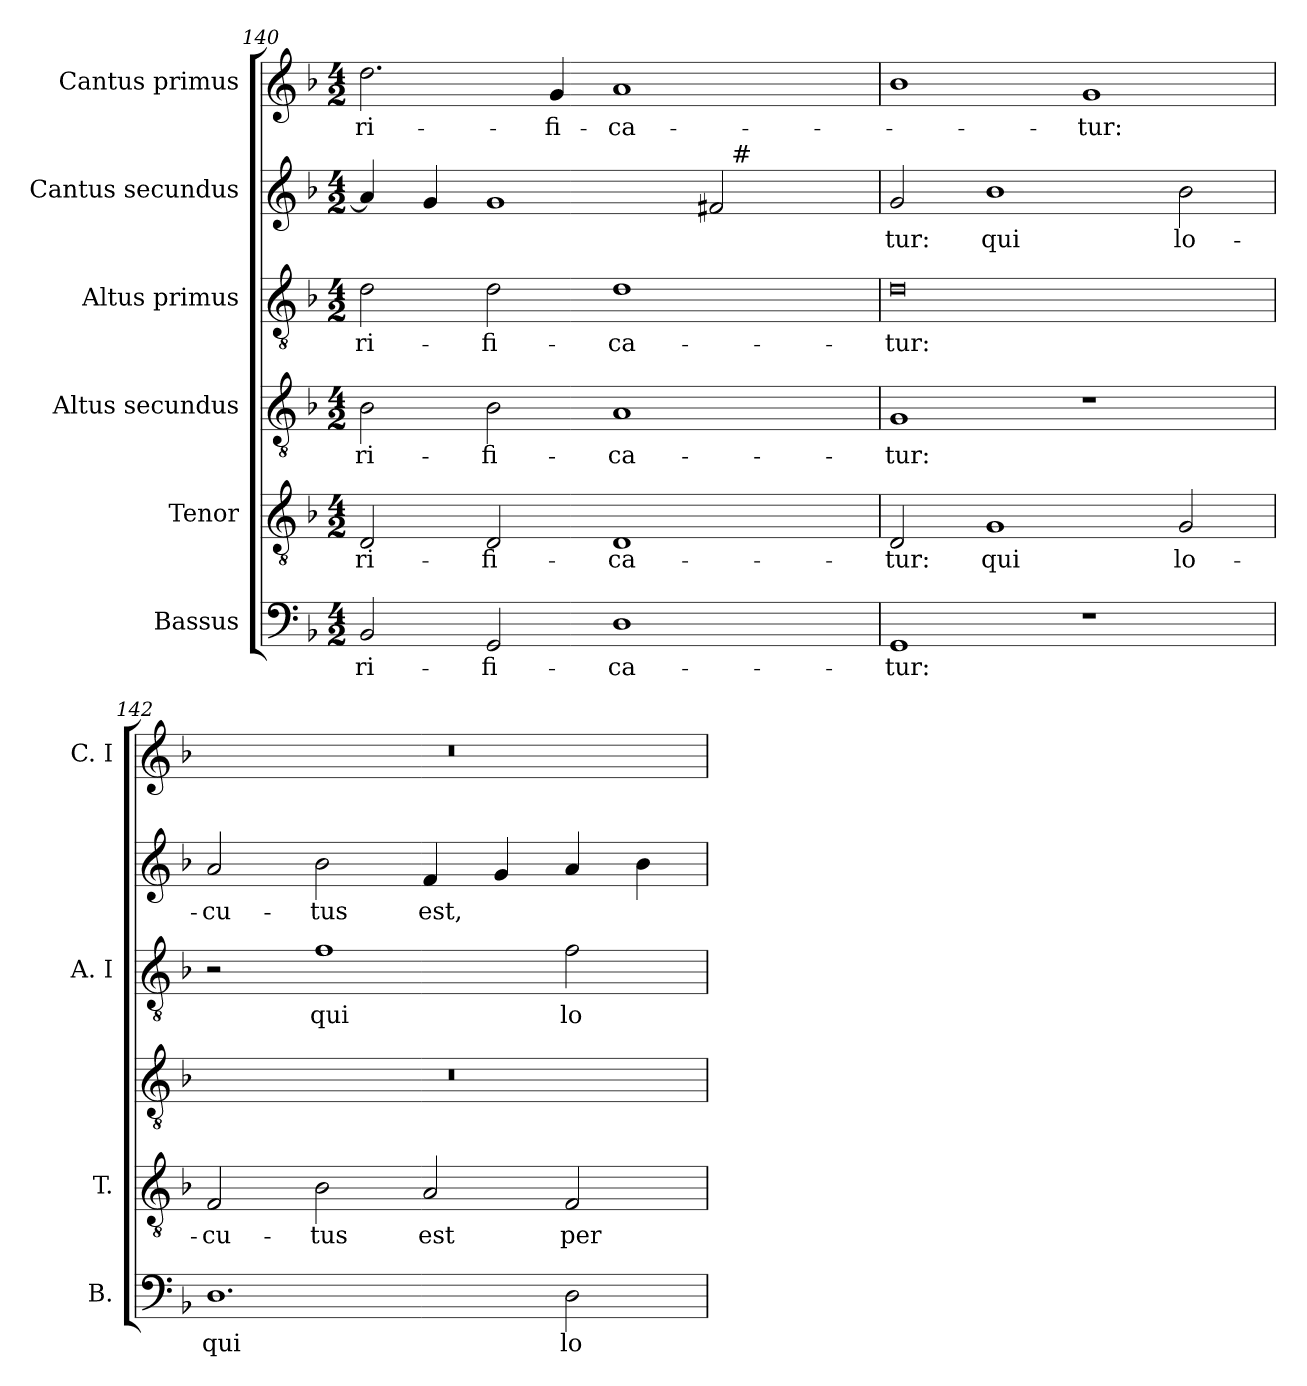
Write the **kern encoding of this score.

**kern	**text	**kern	**text	**kern	**text	**kern	**text	**kern	**text	**kern	**text
*part6	*part6	*part5	*part5	*part4	*part4	*part3	*part3	*part2	*part2	*part1	*part1
*staff6	*staff6	*staff5	*staff5	*staff4	*staff4	*staff3	*staff3	*staff2	*staff2	*staff1	*staff1
*I"Bassus	*	*I"Tenor	*	*I"Altus secundus	*	*I"Altus primus	*	*I"Cantus secundus	*	*I"Cantus primus	*
*I'B.	*	*I'T.	*	*	*	*I'A. I	*	*	*	*I'C. I	*
*clefF4	*	*clefGv2	*	*clefGv2	*	*clefGv2	*	*clefG2	*	*clefG2	*
*	*	*ITrd7c12	*	*ITrd7c12	*	*ITrd7c12	*	*	*	*	*
*k[b-]	*	*k[b-]	*	*k[b-]	*	*k[b-]	*	*k[b-]	*	*k[b-]	*
*d:	*	*d:	*	*d:	*	*d:	*	*d:	*	*d:	*
*M4/2	*	*M4/2	*	*M4/2	*	*M4/2	*	*M4/2	*	*M4/2	*
=140	=140	=140	=140	=140	=140	=140	=140	=140	=140	=140	=140
!	!LO:LY:b:color=#000000	!	!	!	!	!	!	!	!	!	!
!	!	!	!LO:LY:b:color=#000000	!	!	!	!	!	!	!	!
!	!	!	!	!	!LO:LY:b:color=#000000	!	!	!	!	!	!
!	!	!	!	!	!	!	!LO:LY:b:color=#000000	!	!	!	!
!	!	!	!	!	!	!	!	!	!	!	!LO:LY:b:color=#000000
*	*	*	*	*	*	*	*	*^	*	*	*
2BB-i/	-ri-	2DDi/	-ri-	2BB-i\	-ri-	2Di\	-ri-	4ai/]	1ryy	.	2.ddi\	-ri-
.	.	.	.	.	.	.	.	4gi/	.	.	.	.
!	!LO:LY:b:color=#000000	!	!	!	!	!	!	!	!	!	!	!
!	!	!	!LO:LY:b:color=#000000	!	!	!	!	!	!	!	!	!
!	!	!	!	!	!LO:LY:b:color=#000000	!	!	!	!	!	!	!
!	!	!	!	!	!	!	!LO:LY:b:color=#000000	!	!	!	!	!
2GGi/	-fi-	2DDi/	-fi-	2BB-i\	-fi-	2Di\	-fi-	1gi	.	.	.	.
!	!	!	!	!	!	!	!	!	!	!	!	!LO:LY:b:color=#000000
.	.	.	.	.	.	.	.	.	.	.	4gi/	-fi-
!	!LO:LY:b:color=#000000	!	!	!	!	!	!	!	!	!	!	!
!	!	!	!LO:LY:b:color=#000000	!	!	!	!	!	!	!	!	!
!	!	!	!	!	!LO:LY:b:color=#000000	!	!	!	!	!	!	!
!	!	!	!	!	!	!	!LO:LY:b:color=#000000	!	!	!	!	!
!	!	!	!	!	!	!	!	!	!	!	!	!LO:LY:b:color=#000000
1Di	-ca-	1DDi	-ca-	1AAi	-ca-	1Di	-ca-	.	2ryy	.	1ai	-ca-
.	.	.	.	.	.	.	.	2f#i/	32ryy	.	.	.
.	.	.	.	.	.	.	.	.	256ryy	.	.	.
!	!	!	!	!	!	!	!	!	!LO:TX:a:t=#	!	!	!
.	.	.	.	.	.	.	.	.	4ryy	.	.	.
.	.	.	.	.	.	.	.	.	8ryy	.	.	.
.	.	.	.	.	.	.	.	.	16ryy	.	.	.
.	.	.	.	.	.	.	.	.	64..ryy	.	.	.
*	*	*	*	*	*	*	*	*v	*v	*	*	*
=141	=141	=141	=141	=141	=141	=141	=141	=141	=141	=141	=141
*	*	*	*	*	*	*	*	*^	*	*	*
!	!LO:LY:b:color=#000000	!	!	!	!	!	!	!	!	!	!	!
*	*	*	*	*	*	*	*	*v	*v	*	*	*
*	*	*	*	*	*	*	*	*^	*	*	*
!	!	!	!LO:LY:b:color=#000000	!	!	!	!	!	!	!	!	!
*	*	*	*	*	*	*	*	*v	*v	*	*	*
*	*	*	*	*	*	*	*	*^	*	*	*
!	!	!	!	!	!LO:LY:b:color=#000000	!	!	!	!	!	!	!
*	*	*	*	*	*	*	*	*v	*v	*	*	*
*	*	*	*	*	*	*	*	*^	*	*	*
!	!	!	!	!	!	!	!LO:LY:b:color=#000000	!	!	!	!	!
*	*	*	*	*	*	*	*	*v	*v	*	*	*
*	*	*	*	*	*	*	*	*^	*	*	*
!	!	!	!	!	!	!	!	!	!	!LO:LY:b:color=#000000	!	!
*	*	*	*	*	*	*	*	*v	*v	*	*	*
1GGi	-tur:	2DDi/	-tur:	1GGi	-tur:	0Di	-tur:	2gi/	-tur:	1b-i	.
!	!	!	!LO:LY:b:color=#000000	!	!	!	!	!	!	!	!
!	!	!	!	!	!	!	!	!	!LO:LY:b:color=#000000	!	!
.	.	1GGi	qui	.	.	.	.	1b-i	qui	.	.
!	!	!	!	!	!	!	!	!	!	!	!LO:LY:b:color=#000000
1r	.	.	.	1r	.	.	.	.	.	1gi	-tur:
!	!	!	!LO:LY:b:color=#000000	!	!	!	!	!	!	!	!
!	!	!	!	!	!	!	!	!	!LO:LY:b:color=#000000	!	!
.	.	2GGi/	lo-	.	.	.	.	2b-i\	lo-	.	.
=142	=142	=142	=142	=142	=142	=142	=142	=142	=142	=142	=142
!	!LO:LY:b:color=#000000	!	!	!	!	!	!	!	!	!	!
!	!	!	!LO:LY:b:color=#000000	!LO:N:vis=1	!	!	!	!	!	!	!
!	!	!	!	!	!	!	!	!	!LO:LY:b:color=#000000	!LO:N:vis=1	!
1.Di	qui	2FFi/	-cu-	0r	.	2r	.	2ai/	-cu-	0r	.
!	!	!	!LO:LY:b:color=#000000	!	!	!	!	!	!	!	!
!	!	!	!	!	!	!	!LO:LY:b:color=#000000	!	!	!	!
!	!	!	!	!	!	!	!	!	!LO:LY:b:color=#000000	!	!
.	.	2BB-i\	-tus	.	.	1Fi	qui	2b-i\	-tus	.	.
!	!	!	!LO:LY:b:color=#000000	!	!	!	!	!	!	!	!
!	!	!	!	!	!	!	!	!	!LO:LY:b:color=#000000	!	!
.	.	2AAi/	est	.	.	.	.	4fi/	est,	.	.
.	.	.	.	.	.	.	.	4gi/	.	.	.
!	!LO:LY:b:color=#000000	!	!	!	!	!	!	!	!	!	!
!	!	!	!LO:LY:b:color=#000000	!	!	!	!	!	!	!	!
!	!	!	!	!	!	!	!LO:LY:b:color=#000000	!	!	!	!
2Di\	lo-	2FFi/	per	.	.	2Fi\	lo-	4ai/	.	.	.
.	.	.	.	.	.	.	.	4b-i\	.	.	.
=	=	=	=	=	=	=	=	=	=	=	=
*-	*-	*-	*-	*-	*-	*-	*-	*-	*-	*-	*-
